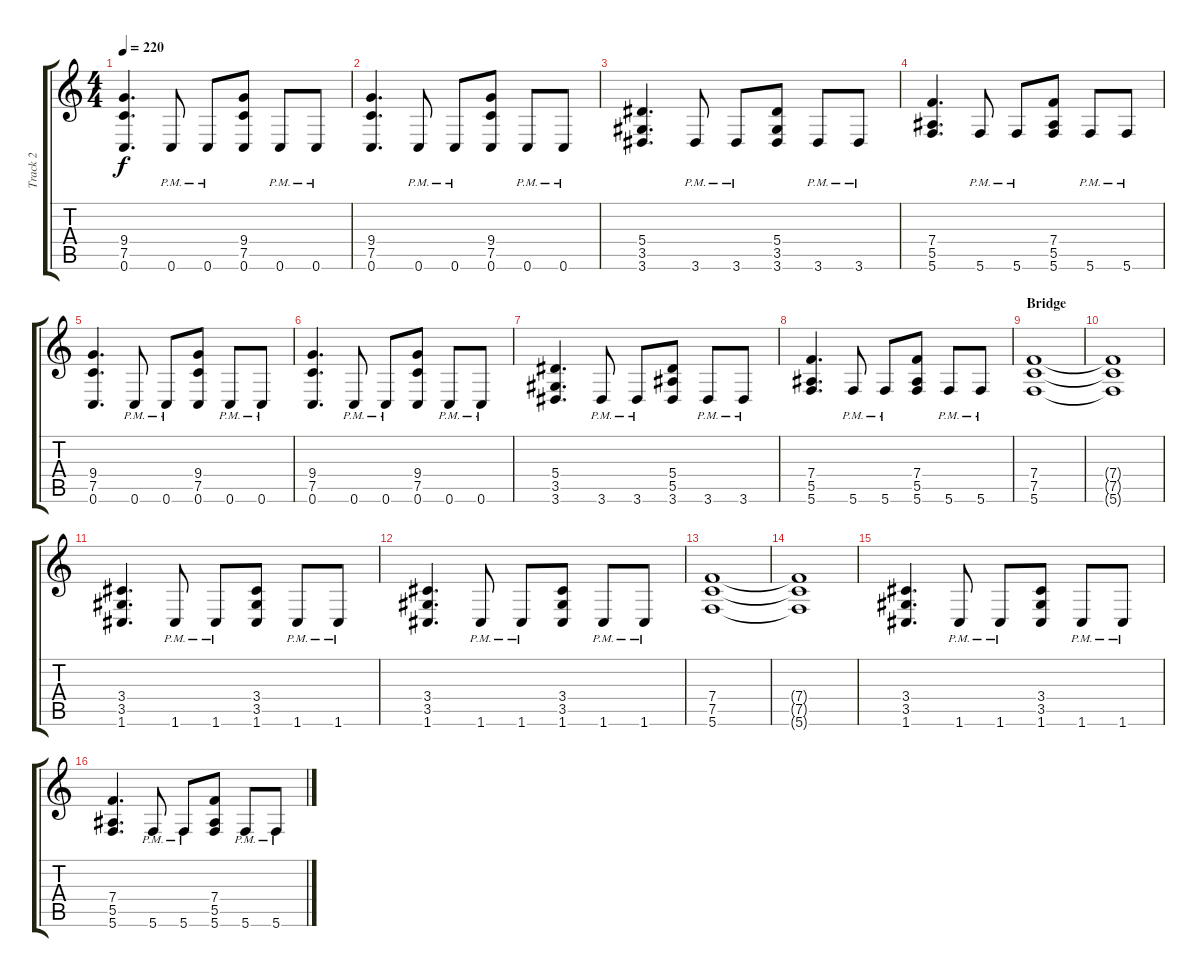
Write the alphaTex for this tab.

\track ("Track 2" "Track 2") {instrument overdrivenguitar}
\staff {score tabs}
\tuning (C4 G3 Ab3 Bb2 F2 C2) {hide}
\ts (4 4)
\tempo 220
\clef g2
\ks c
(9.4 7.5 0.6).4{d dy f} 0.6{pm}.8 0.6{pm}.8 (9.4 7.5 0.6).8 0.6{pm}.8 0.6{pm}.8 |
(9.4 7.5 0.6).4{d} 0.6{pm}.8 0.6{pm}.8 (9.4 7.5 0.6).8 0.6{pm}.8 0.6{pm}.8 |
(5.4 3.5 3.6).4{d} 3.6{pm}.8 3.6{pm}.8 (5.4 3.5 3.6).8 3.6{pm}.8 3.6{pm}.8 |
(7.4 5.5 5.6).4{d} 5.6{pm}.8 5.6{pm}.8 (7.4 5.5 5.6).8 5.6{pm}.8 5.6{pm}.8 |
(9.4 7.5 0.6).4{d} 0.6{pm}.8 0.6{pm}.8 (9.4 7.5 0.6).8 0.6{pm}.8 0.6{pm}.8 |
(9.4 7.5 0.6).4{d} 0.6{pm}.8 0.6{pm}.8 (9.4 7.5 0.6).8 0.6{pm}.8 0.6{pm}.8 |
(5.4 3.5 3.6).4{d} 3.6{pm}.8 3.6{pm}.8 (5.4 5.5 3.6).8 3.6{pm}.8 3.6{pm}.8 |
(7.4 5.5 5.6).4{d} 5.6{pm}.8 5.6{pm}.8 (7.4 5.5 5.6).8 5.6{pm}.8 5.6{pm}.8 |
\section ("" "Bridge")
(7.4 7.5 5.6).1 |
(7.4{t} 7.5{t} 5.6{t}).1 |
(3.4 3.5 1.6).4{d} 1.6{pm}.8 1.6{pm}.8 (3.4 3.5 1.6).8 1.6{pm}.8 1.6{pm}.8 |
(3.4 3.5 1.6).4{d} 1.6{pm}.8 1.6{pm}.8 (3.4 3.5 1.6).8 1.6{pm}.8 1.6{pm}.8 |
(7.4 7.5 5.6).1 |
(7.4{t} 7.5{t} 5.6{t}).1 |
(3.4 3.5 1.6).4{d} 1.6{pm}.8 1.6{pm}.8 (3.4 3.5 1.6).8 1.6{pm}.8 1.6{pm}.8 |
(7.4 5.5 5.6).4{d} 5.6{pm}.8 5.6{pm}.8 (7.4 5.5 5.6).8 5.6{pm}.8 5.6{pm}.8
